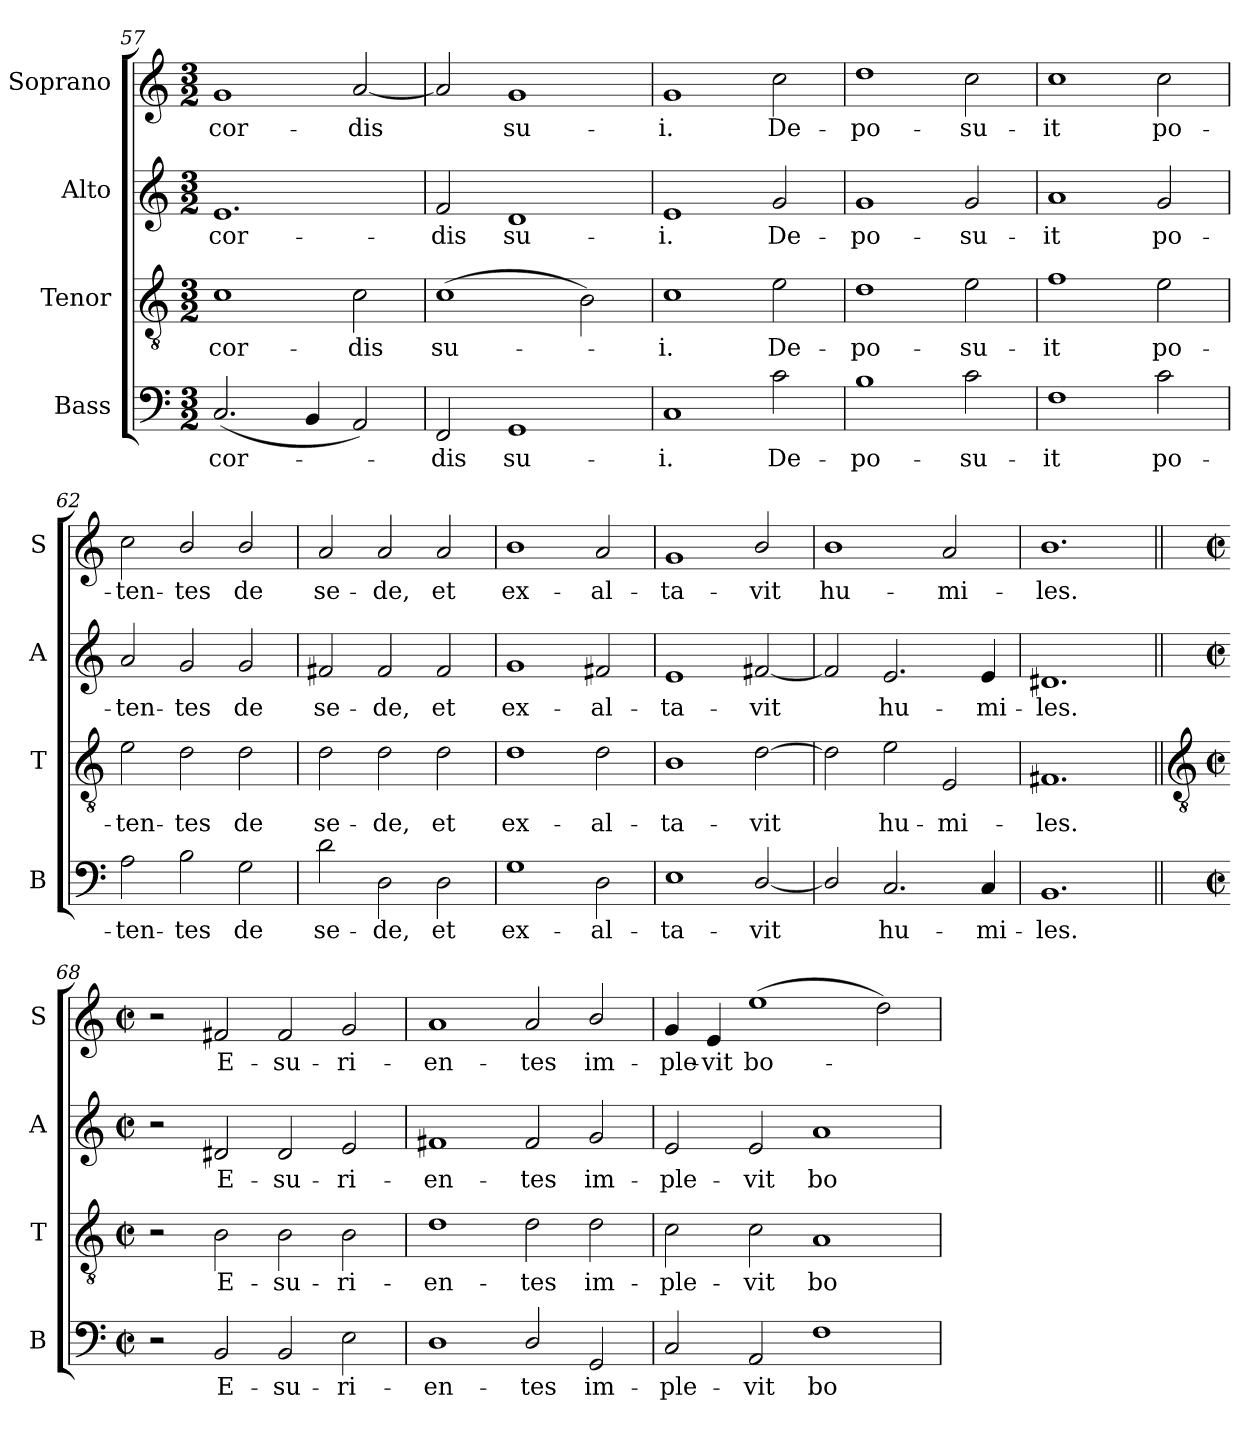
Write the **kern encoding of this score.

**kern	**text	**kern	**text	**kern	**text	**kern	**text
*part4	*part4	*part3	*part3	*part2	*part2	*part1	*part1
*staff4	*staff4	*staff3	*staff3	*staff2	*staff2	*staff1	*staff1
*I"Bass	*	*I"Tenor	*	*I"Alto	*	*I"Soprano	*
*I'B	*	*I'T	*	*I'A	*	*I'S	*
*clefF4	*	*clefGv2	*	*clefG2	*	*clefG2	*
*k[]	*	*k[]	*	*k[]	*	*k[]	*
*C:	*	*C:	*	*C:	*	*C:	*
*M3/2	*	*M3/2	*	*M3/2	*	*M3/2	*
=57	=57	=57	=57	=57	=57	=57	=57
!	!LO:LY:b	!	!LO:LY:b	!	!LO:LY:b	!	!LO:LY:b
(<2.C	cor-	1c	cor-	1.e	cor-	1g	cor-
4BB	.	.	.	.	.	.	.
!	!	!	!LO:LY:b	!	!	!	!LO:LY:b
2AA)	.	2c	-dis	.	.	[2a	-dis
=58	=58	=58	=58	=58	=58	=58	=58
!	!LO:LY:b	!	!LO:LY:b	!	!LO:LY:b	!	!
2FF	dis	(>1c	su-	2f	-dis	2a]	.
!	!LO:LY:b	!	!	!	!LO:LY:b	!	!LO:LY:b
1GG	su-	.	.	1d	su-	1g	su-
.	.	2B)	.	.	.	.	.
=59	=59	=59	=59	=59	=59	=59	=59
!	!LO:LY:b	!	!LO:LY:b	!	!LO:LY:b	!	!LO:LY:b
1C	-i.	1c	i.	1e	-i.	1g	-i.
!	!LO:LY:b	!	!LO:LY:b	!	!LO:LY:b	!	!LO:LY:b
2c	De-	2e	De-	2g	De-	2cc	De-
=60	=60	=60	=60	=60	=60	=60	=60
!	!LO:LY:b	!	!LO:LY:b	!	!LO:LY:b	!	!LO:LY:b
1B	-po-	1d	-po-	1g	-po-	1dd	-po-
!	!LO:LY:b	!	!LO:LY:b	!	!LO:LY:b	!	!LO:LY:b
2c	-su-	2e	-su-	2g	-su-	2cc	-su-
=61	=61	=61	=61	=61	=61	=61	=61
!	!LO:LY:b	!	!LO:LY:b	!	!LO:LY:b	!	!LO:LY:b
1F	-it	1f	-it	1a	-it	1cc	-it
!	!LO:LY:b	!	!LO:LY:b	!	!LO:LY:b	!	!LO:LY:b
2c	po-	2e	po-	2g	po-	2cc	po-
=62	=62	=62	=62	=62	=62	=62	=62
!	!LO:LY:b	!	!LO:LY:b	!	!LO:LY:b	!	!LO:LY:b
2A	-ten-	2e	-ten-	2a	-ten-	2cc	-ten-
!	!LO:LY:b	!	!LO:LY:b	!	!LO:LY:b	!	!LO:LY:b
2B	-tes	2d	-tes	2g	-tes	2b/	-tes
!	!LO:LY:b	!	!LO:LY:b	!	!LO:LY:b	!	!LO:LY:b
2G	de	2d	de	2g	de	2b/	de
=63	=63	=63	=63	=63	=63	=63	=63
!	!LO:LY:b	!	!LO:LY:b	!	!LO:LY:b	!	!LO:LY:b
2d	se-	2d	se-	2f#X	se-	2a	se-
!	!LO:LY:b	!	!LO:LY:b	!	!LO:LY:b	!	!LO:LY:b
2D	-de,	2d	-de,	2f#	-de,	2a	-de,
!	!LO:LY:b	!	!LO:LY:b	!	!LO:LY:b	!	!LO:LY:b
2D	et	2d	et	2f#	et	2a	et
=64	=64	=64	=64	=64	=64	=64	=64
!	!LO:LY:b	!	!LO:LY:b	!	!LO:LY:b	!	!LO:LY:b
1G	ex-	1d	ex-	1g	ex-	1b	ex-
!	!LO:LY:b	!	!LO:LY:b	!	!LO:LY:b	!	!LO:LY:b
2D	-al-	2d	-al-	2f#X	-al-	2a	-al-
=65	=65	=65	=65	=65	=65	=65	=65
!	!LO:LY:b	!	!LO:LY:b	!	!LO:LY:b	!	!LO:LY:b
1E	-ta-	1B	-ta-	1e	-ta-	1g	-ta-
!	!LO:LY:b	!	!LO:LY:b	!	!LO:LY:b	!	!LO:LY:b
[2D/	-vit	[2d	-vit	[2f#X	-vit	2b/	-vit
=66	=66	=66	=66	=66	=66	=66	=66
!	!	!	!	!	!	!	!LO:LY:b
2D/]	.	2d]	.	2f#]	.	1b	hu-
!	!LO:LY:b	!	!LO:LY:b	!	!LO:LY:b	!	!
2.C	hu-	2e	hu-	2.e	hu-	.	.
!	!	!	!LO:LY:b	!	!	!	!LO:LY:b
.	.	2E	-mi-	.	.	2a	-mi-
!	!LO:LY:b	!	!	!	!LO:LY:b	!	!
4C	-mi-	.	.	4e	-mi-	.	.
=67	=67	=67	=67	=67	=67	=67	=67
!	!LO:LY:b	!	!LO:LY:b	!	!LO:LY:b	!	!LO:LY:b
1.BB	-les.	1.F#X	-les.	1.d#X	-les.	1.b	-les.
!!LO:LB:g=z
=68||	=68||	=68||	=68||	=68||	=68||	=68||	=68||
*	*	*clefGv2	*	*	*	*	*
*M4/2	*	*M4/2	*	*M4/2	*	*M4/2	*
*met(c|)	*	*met(c|)	*	*met(c|)	*	*met(c|)	*
2r	.	2r	.	2r	.	2r	.
!	!LO:LY:b	!	!LO:LY:b	!	!LO:LY:b	!	!LO:LY:b
2BB	E-	2B	E-	2d#X	E-	2f#X	E-
!	!LO:LY:b	!	!LO:LY:b	!	!LO:LY:b	!	!LO:LY:b
2BB	-su-	2B	-su-	2d#	-su-	2f#	-su-
!	!LO:LY:b	!	!LO:LY:b	!	!LO:LY:b	!	!LO:LY:b
2E	-ri-	2B	-ri-	2e	-ri-	2g	-ri-
=69	=69	=69	=69	=69	=69	=69	=69
!	!LO:LY:b	!	!LO:LY:b	!	!LO:LY:b	!	!LO:LY:b
1D	-en-	1d	-en-	1f#X	-en-	1a	-en-
!	!LO:LY:b	!	!LO:LY:b	!	!LO:LY:b	!	!LO:LY:b
2D/	-tes	2d	-tes	2f#	-tes	2a	-tes
!	!LO:LY:b	!	!LO:LY:b	!	!LO:LY:b	!	!LO:LY:b
2GG	im-	2d	im-	2g	im-	2b/	im-
=70	=70	=70	=70	=70	=70	=70	=70
!	!LO:LY:b	!	!LO:LY:b	!	!LO:LY:b	!	!LO:LY:b
2C	-ple-	2c	-ple-	2e	-ple-	4g	-ple-
!	!	!	!	!	!	!	!LO:LY:b
.	.	.	.	.	.	4e	-vit
!	!LO:LY:b	!	!LO:LY:b	!	!LO:LY:b	!	!LO:LY:b
2AA	-vit	2c	-vit	2e	-vit	(>1ee	bo-
!	!LO:LY:b	!	!LO:LY:b	!	!LO:LY:b	!	!
1F	bo-	1A	bo-	1a	bo-	.	.
.	.	.	.	.	.	2dd)	.
=	=	=	=	=	=	=	=
*-	*-	*-	*-	*-	*-	*-	*-
